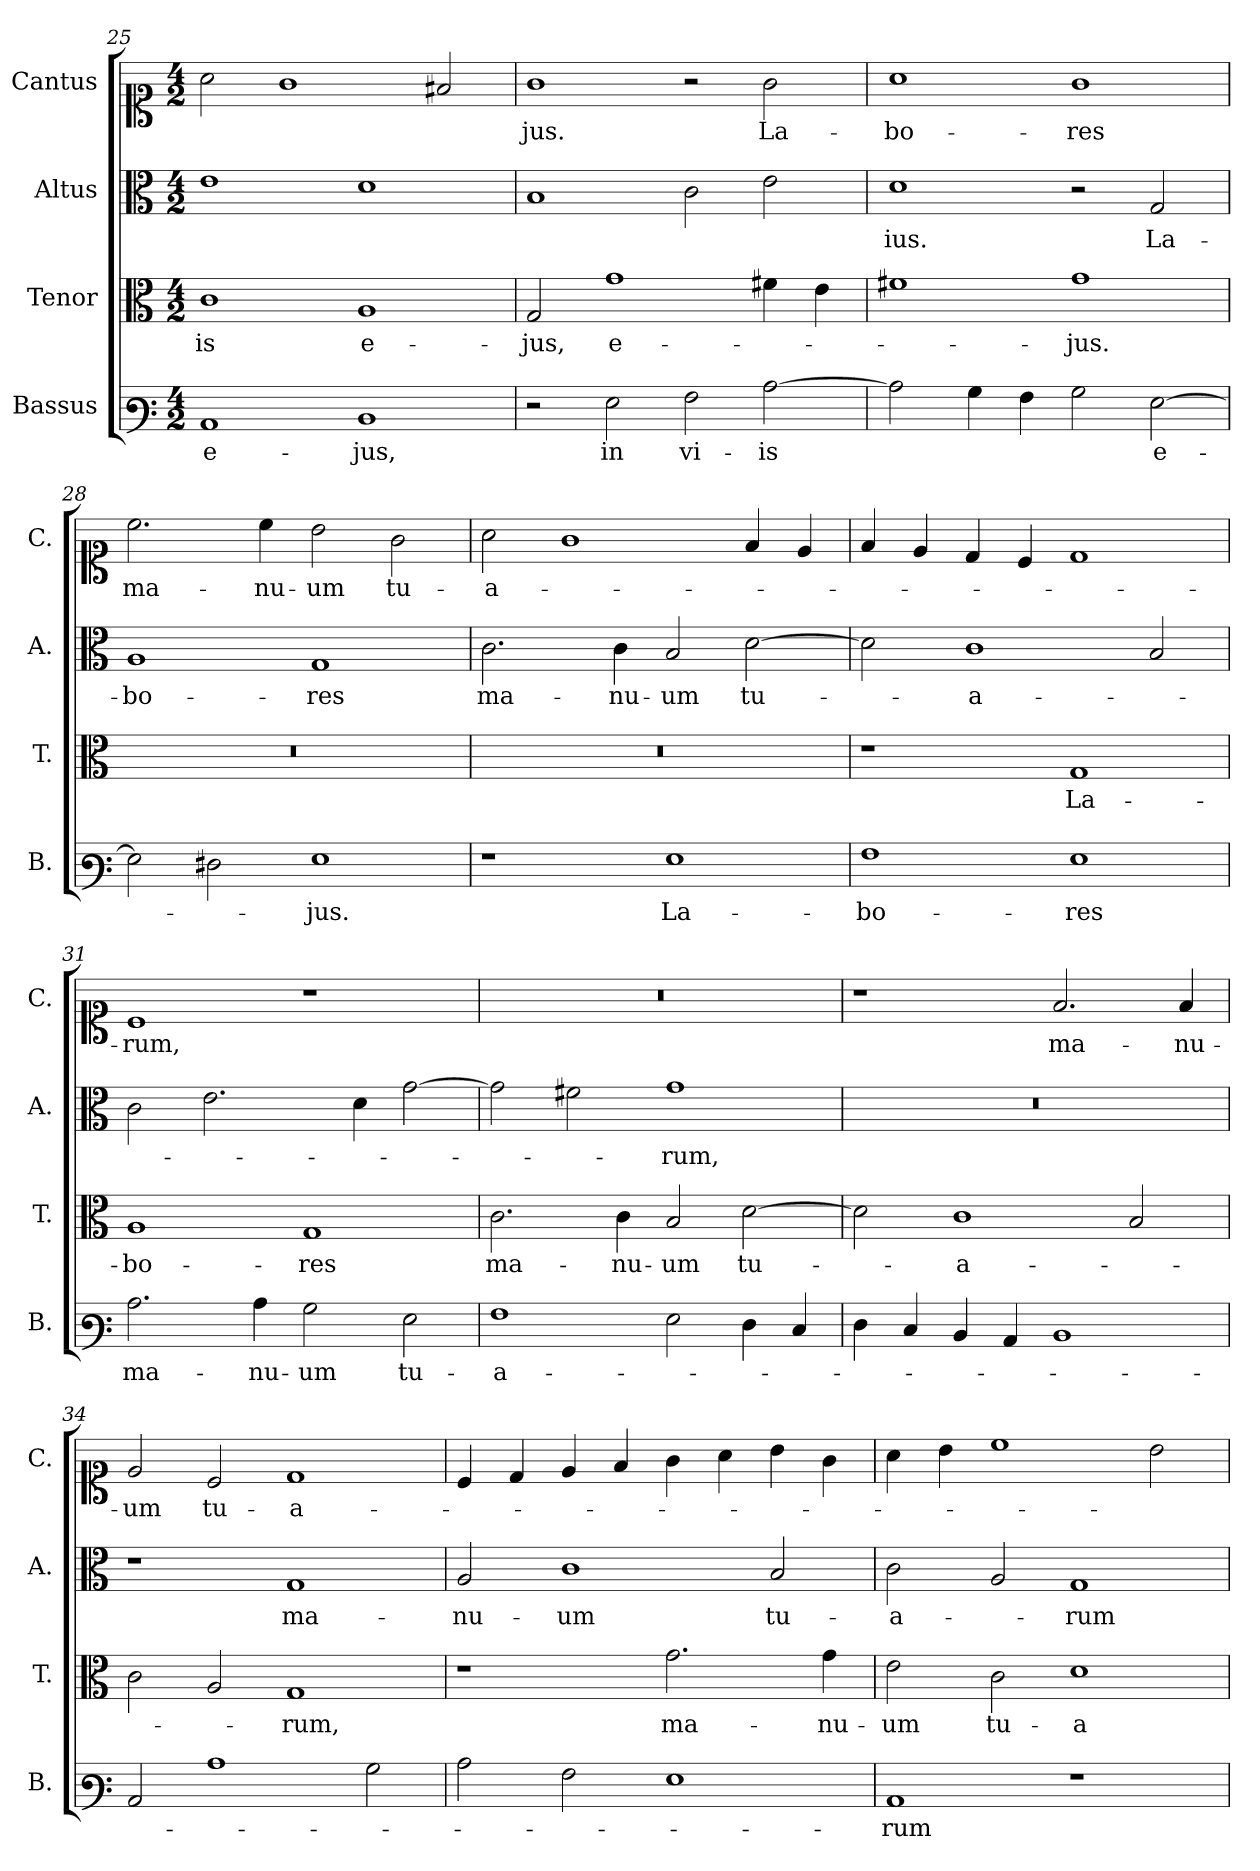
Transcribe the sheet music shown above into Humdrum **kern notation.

**kern	**text	**kern	**text	**kern	**text	**kern	**text
*part4	*part4	*part3	*part3	*part2	*part2	*part1	*part1
*staff4	*staff4	*staff3	*staff3	*staff2	*staff2	*staff1	*staff1
*I"Bassus	*	*I"Tenor	*	*I"Altus	*	*I"Cantus	*
*I'B.	*	*I'T.	*	*I'A.	*	*I'C.	*
*clefF3	*	*clefC3	*	*clefC3	*	*clefC1	*
*k[]	*	*k[]	*	*k[]	*	*k[]	*
*M4/2	*	*M4/2	*	*M4/2	*	*M4/2	*
=25	=25	=25	=25	=25	=25	=25	=25
1C	e-	1c	-is	1e	.	2a\	.
.	.	.	.	.	.	1g	.
1D	-jus,	1A	e-	1d	.	.	.
.	.	.	.	.	.	2f#X/	.
=26	=26	=26	=26	=26	=26	=26	=26
2r	.	2G/	-jus,	1B	.	1g	-jus.
2G\	in	1g	e-	.	.	.	.
2A\	vi-	.	.	2c\	.	2r	.
[2c\	-is	4f#X\	.	2e\	.	2g\	La-
.	.	4e\	.	.	.	.	.
=27	=27	=27	=27	=27	=27	=27	=27
2c\]	.	1f#X	.	1d	ius.	1a	-bo-
4B\	.	.	.	.	.	.	.
4A\	.	.	.	.	.	.	.
2B\	.	1g	-jus.	2r	.	1g	-res
[2G\	e-	.	.	2G/	La-	.	.
=28	=28	=28	=28	=28	=28	=28	=28
!	!	!LO:N:vis=1	!	!	!	!	!
2G\]	.	0r	.	1A	-bo-	2.cc\	ma-
2F#X\	.	.	.	.	.	.	.
.	.	.	.	.	.	4cc\	-nu-
1G	-jus.	.	.	1G	-res	2b\	-um
.	.	.	.	.	.	2g\	tu-
!!LO:PB:g=z
=29	=29	=29	=29	=29	=29	=29	=29
!	!	!LO:N:vis=1	!	!	!	!	!
1r	.	0r	.	2.c\	ma-	2a\	-a-
.	.	.	.	.	.	1g	.
.	.	.	.	4c\	-nu-	.	.
1G	La-	.	.	2B/	-um	.	.
.	.	.	.	[2d\	tu-	4f/	.
.	.	.	.	.	.	4e/	.
=30	=30	=30	=30	=30	=30	=30	=30
1A	-bo-	1r	.	2d\]	.	4f/	.
.	.	.	.	.	.	4e/	.
.	.	.	.	1c	-a-	4d/	.
.	.	.	.	.	.	4c/	.
1G	-res	1G	La-	.	.	1d	.
.	.	.	.	2B/	.	.	.
=31	=31	=31	=31	=31	=31	=31	=31
2.c\	ma-	1A	-bo-	2c\	.	1c	-rum,
.	.	.	.	2.e\	.	.	.
4c\	-nu-	.	.	.	.	.	.
2B\	-um	1G	-res	.	.	1r	.
.	.	.	.	4d\	.	.	.
2G\	tu-	.	.	[2g\	.	.	.
=32	=32	=32	=32	=32	=32	=32	=32
!	!	!	!	!	!	!LO:N:vis=1	!
1A	-a-	2.c\	ma-	2g\]	.	0r	.
.	.	.	.	2f#X\	.	.	.
.	.	4c\	-nu-	.	.	.	.
2G\	.	2B/	-um	1g	-rum,	.	.
4F\	.	[2d\	tu-	.	.	.	.
4E/	.	.	.	.	.	.	.
!!LO:LB:g=z
=33	=33	=33	=33	=33	=33	=33	=33
!	!	!	!	!LO:N:vis=1	!	!	!
4F\	.	2d\]	.	0r	.	1r	.
4E/	.	.	.	.	.	.	.
4D/	.	1c	-a-	.	.	.	.
4C/	.	.	.	.	.	.	.
1D	.	.	.	.	.	2.f/	ma-
.	.	2B/	.	.	.	.	.
.	.	.	.	.	.	4f/	-nu-
=34	=34	=34	=34	=34	=34	=34	=34
2C/	.	2c\	.	1r	.	2e/	-um
1c	.	2A/	.	.	.	2c/	tu-
.	.	1G	-rum,	1G	ma-	1d	-a-
2B\	.	.	.	.	.	.	.
=35	=35	=35	=35	=35	=35	=35	=35
2c\	.	1r	.	2A/	-nu-	4c/	.
.	.	.	.	.	.	4d/	.
2A\	.	.	.	1c	-um	4e/	.
.	.	.	.	.	.	4f/	.
1G	.	2.g\	ma-	.	.	4g\	.
.	.	.	.	.	.	4a\	.
.	.	.	.	2B/	tu-	4b\	.
.	.	4g\	-nu-	.	.	4g\	.
=36	=36	=36	=36	=36	=36	=36	=36
1C	-rum	2e\	-um	2c\	-a-	4a\	.
.	.	.	.	.	.	4b\	.
.	.	2c\	tu-	2A/	.	1cc	.
1r	.	1d	-a-	1G	-rum	.	.
.	.	.	.	.	.	2b\	.
=	=	=	=	=	=	=	=
*-	*-	*-	*-	*-	*-	*-	*-
